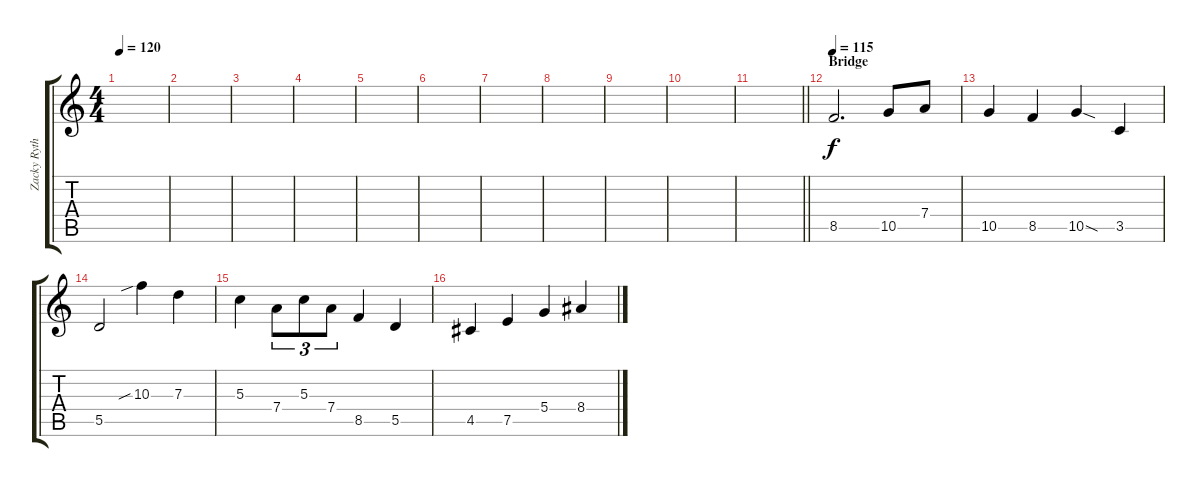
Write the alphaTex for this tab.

\track ("Zacky Rythem" "Zacky Ryth") {instrument distortionguitar}
\staff {score tabs}
\tuning (E4 B3 G3 D3 A2 D2) {hide}
\ts (4 4)
\tempo 120
\clef g2
\ks c
|
|
|
|
|
|
|
|
|
|
\barLineRight lightlight
|
\section ("" "Bridge")
\tempo 115
8.5.2{d} 10.5.8 7.4.8 |
10.5.4 8.5.4 10.5{sod}.4 3.5.4 |
5.5.2 10.3{sib}.4 7.3.4 |
5.3.4 7.4.8{tu (3 2)} 5.3.8{tu (3 2)} 7.4.8{tu (3 2)} 8.5.4 5.5.4 |
4.5.4 7.5.4 5.4.4 8.4.4
